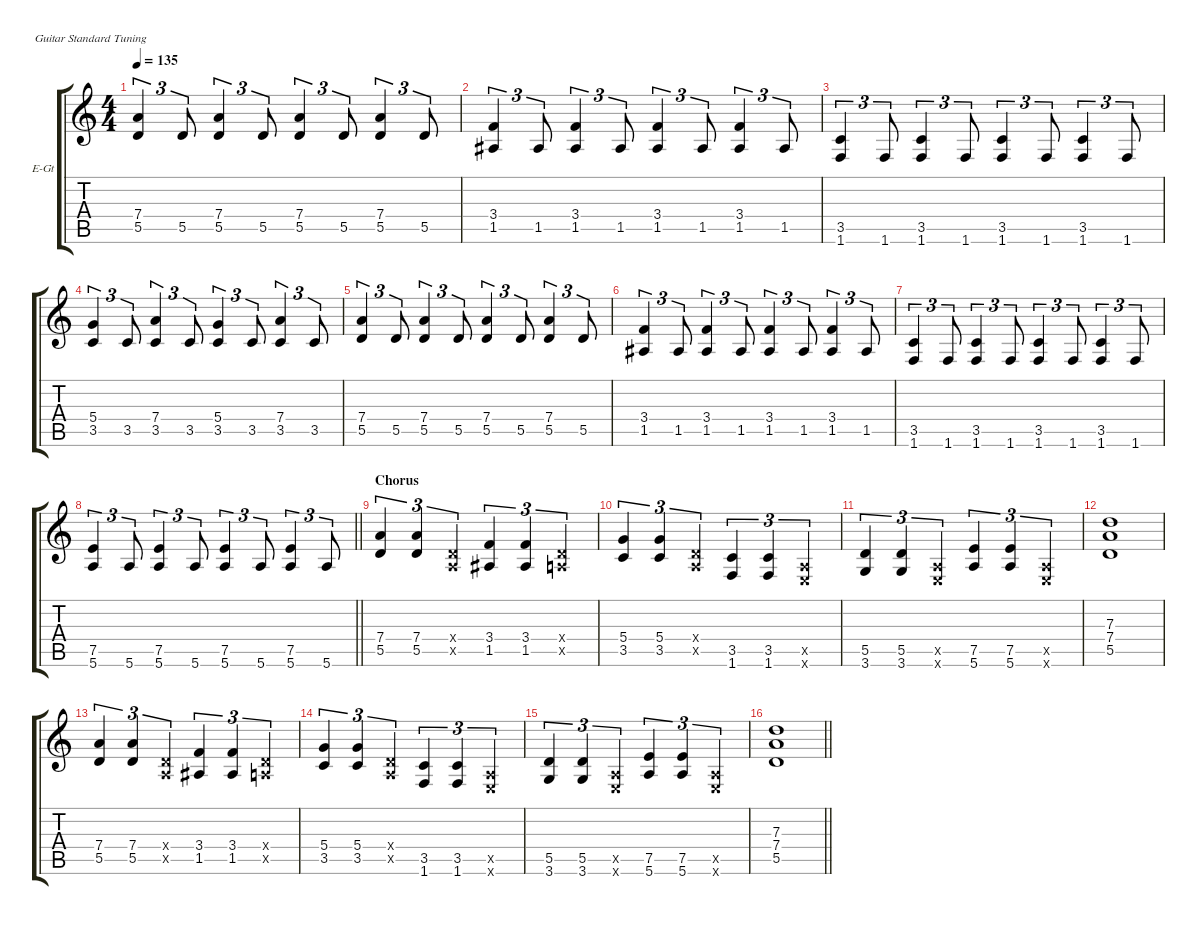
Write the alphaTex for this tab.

\hideDynamics
\bracketExtendMode groupsimilarinstruments
\firstSystemTrackNameOrientation horizontal
\otherSystemsTrackNameOrientation horizontal
\track ("Lead" "E-Gt") {solo instrument distortionguitar}
\staff {score tabs}
\tuning (E4 B3 G3 D3 A2 E2)
\ts (4 4)
\tempo 135
\clef g2
\ks c
(7.4 5.5).4{tu (3 2) dy f} 5.5.8{tu (3 2)} (7.4 5.5).4{tu (3 2)} 5.5.8{tu (3 2)} (7.4 5.5).4{tu (3 2)} 5.5.8{tu (3 2)} (7.4 5.5).4{tu (3 2)} 5.5.8{tu (3 2)} |
(3.4 1.5).4{tu (3 2)} 1.5.8{tu (3 2)} (3.4 1.5).4{tu (3 2)} 1.5.8{tu (3 2)} (3.4 1.5).4{tu (3 2)} 1.5.8{tu (3 2)} (3.4 1.5).4{tu (3 2)} 1.5.8{tu (3 2)} |
(3.5 1.6).4{tu (3 2)} 1.6.8{tu (3 2)} (3.5 1.6).4{tu (3 2)} 1.6.8{tu (3 2)} (3.5 1.6).4{tu (3 2)} 1.6.8{tu (3 2)} (3.5 1.6).4{tu (3 2)} 1.6.8{tu (3 2)} |
(5.4 3.5).4{tu (3 2)} 3.5.8{tu (3 2)} (7.4 3.5).4{tu (3 2)} 3.5.8{tu (3 2)} (5.4 3.5).4{tu (3 2)} 3.5.8{tu (3 2)} (7.4 3.5).4{tu (3 2)} 3.5.8{tu (3 2)} |
(7.4 5.5).4{tu (3 2)} 5.5.8{tu (3 2)} (7.4 5.5).4{tu (3 2)} 5.5.8{tu (3 2)} (7.4 5.5).4{tu (3 2)} 5.5.8{tu (3 2)} (7.4 5.5).4{tu (3 2)} 5.5.8{tu (3 2)} |
(3.4 1.5).4{tu (3 2)} 1.5.8{tu (3 2)} (3.4 1.5).4{tu (3 2)} 1.5.8{tu (3 2)} (3.4 1.5).4{tu (3 2)} 1.5.8{tu (3 2)} (3.4 1.5).4{tu (3 2)} 1.5.8{tu (3 2)} |
(3.5 1.6).4{tu (3 2)} 1.6.8{tu (3 2)} (3.5 1.6).4{tu (3 2)} 1.6.8{tu (3 2)} (3.5 1.6).4{tu (3 2)} 1.6.8{tu (3 2)} (3.5 1.6).4{tu (3 2)} 1.6.8{tu (3 2)} |
\barLineRight lightlight
(7.5 5.6).4{tu (3 2)} 5.6.8{tu (3 2)} (7.5 5.6).4{tu (3 2)} 5.6.8{tu (3 2)} (7.5 5.6).4{tu (3 2)} 5.6.8{tu (3 2)} (7.5 5.6).4{tu (3 2)} 5.6.8{tu (3 2)} |
\section ("" "Chorus")
(7.4 5.5).4{tu (3 2) dy fff} (7.4 5.5).4{tu (3 2)} (0.4{x} 0.5{x}).4{tu (3 2)} (3.4 1.5).4{tu (3 2)} (3.4 1.5).4{tu (3 2)} (0.4{x} 0.5{x}).4{tu (3 2) dy f} |
(5.4 3.5).4{tu (3 2) dy fff} (5.4 3.5).4{tu (3 2)} (0.4{x} 0.5{x}).4{tu (3 2) dy f} (3.5 1.6).4{tu (3 2) dy fff} (3.5 1.6).4{tu (3 2)} (0.5{x} 0.6{x}).4{tu (3 2) dy f} |
(5.5 3.6).4{tu (3 2) dy fff} (5.5 3.6).4{tu (3 2)} (0.5{x} 0.6{x}).4{tu (3 2) dy f} (7.5 5.6).4{tu (3 2) dy fff} (7.5 5.6).4{tu (3 2)} (0.5{x} 0.6{x}).4{tu (3 2) dy f} |
(7.3 7.4 5.5).1{dy fff} |
(7.4 5.5).4{tu (3 2)} (7.4 5.5).4{tu (3 2)} (0.4{x} 0.5{x}).4{tu (3 2) dy f} (3.4 1.5).4{tu (3 2) dy fff} (3.4 1.5).4{tu (3 2)} (0.4{x} 0.5{x}).4{tu (3 2) dy f} |
(5.4 3.5).4{tu (3 2) dy fff} (5.4 3.5).4{tu (3 2)} (0.4{x} 0.5{x}).4{tu (3 2) dy f} (3.5 1.6).4{tu (3 2) dy fff} (3.5 1.6).4{tu (3 2)} (0.5{x} 0.6{x}).4{tu (3 2) dy f} |
(5.5 3.6).4{tu (3 2) dy fff} (5.5 3.6).4{tu (3 2)} (0.5{x} 0.6{x}).4{tu (3 2) dy f} (7.5 5.6).4{tu (3 2) dy fff} (7.5 5.6).4{tu (3 2)} (0.5{x} 0.6{x}).4{tu (3 2) dy f} |
\barLineRight lightlight
(7.3 7.4 5.5).1{dy fff}
